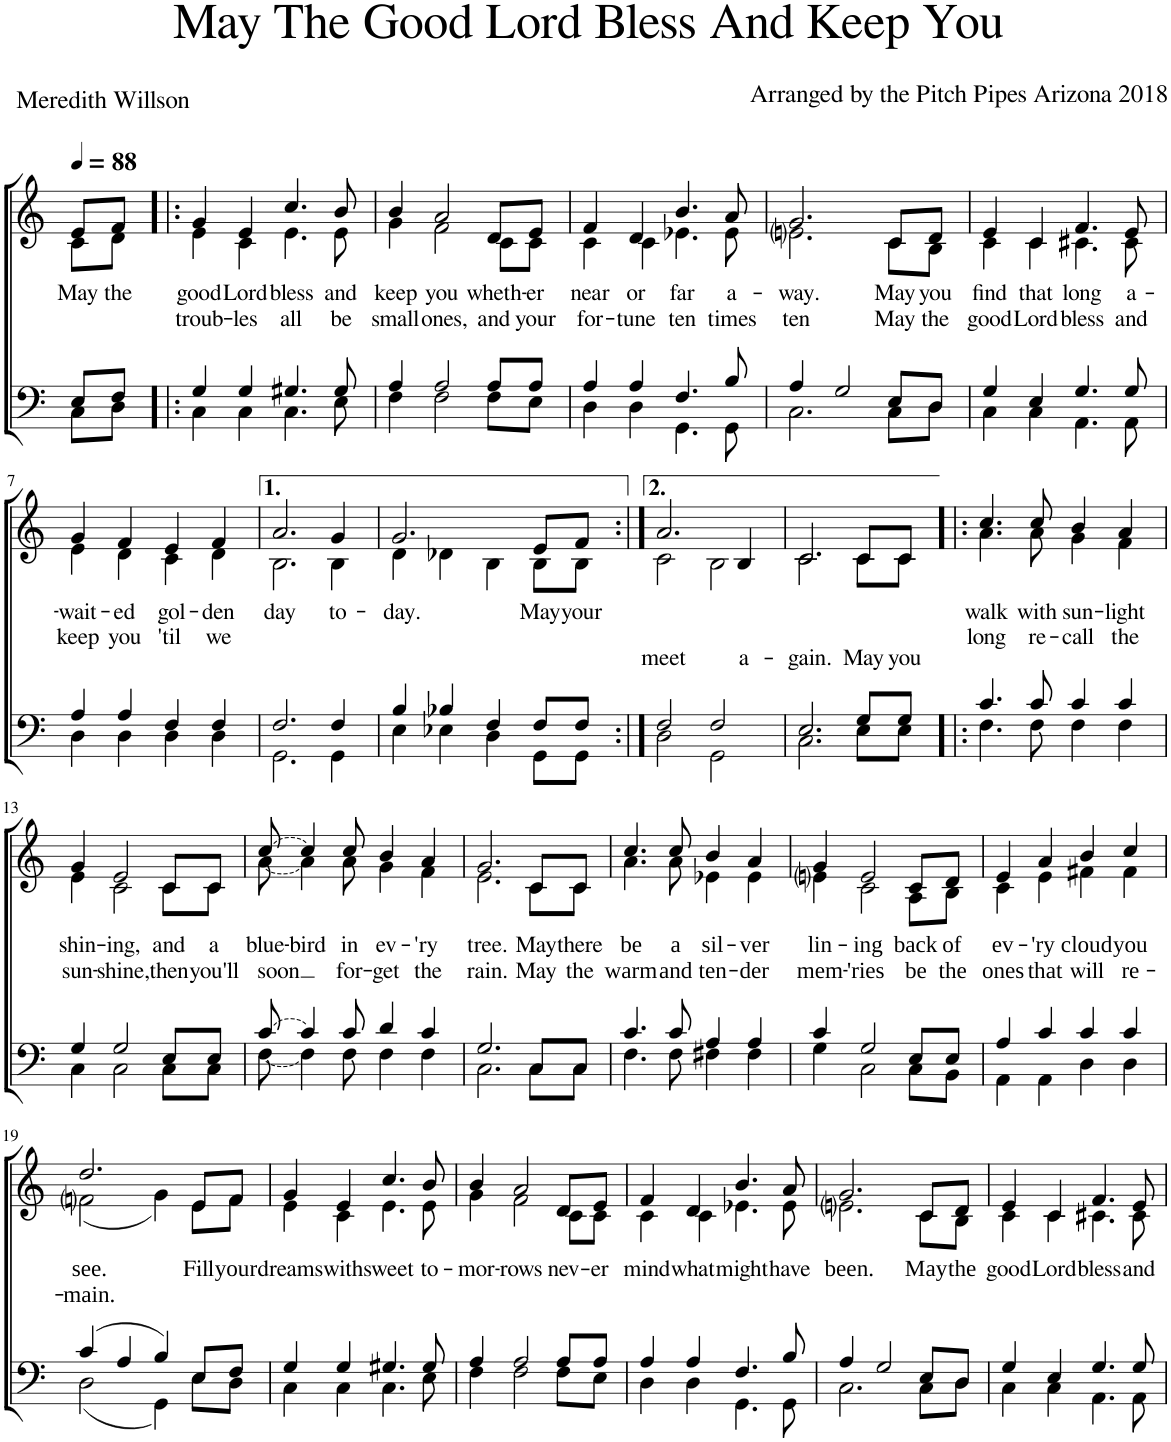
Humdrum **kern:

**kern	**kern	**text	**text
*part2	*part1	*part1	*part1
*staff2	*staff1	*staff1	*staff1
*I"Men	*I"Women	*	*
*clefF4	*clefG2	*	*
*k[]	*k[]	*	*
=1	=1	=1	=1
*^	*	*	*
!	!	!	!LO:LY:b	!
*	*	*^	*	*
8E/L	8C\L	8e/L	8c\L	May	.
!	!	!	!	!LO:LY:b	!
8F/J	8D\J	8f/J	8d\J	the	.
=2!|:	=2!|:	=2!|:	=2!|:	=2!|:	=2!|:
!	!	!	!	!LO:LY:b	!LO:LY:b
4G/	4C\	4g/	4e\	good	troub-
!	!	!	!	!LO:LY:b	!LO:LY:b
4G/	4C\	4e/	4c\	Lord	-les
!	!	!	!	!LO:LY:b	!LO:LY:b
4.G#X/	4.C\	4.cc/	4.e\	bless	all
!	!	!	!	!LO:LY:b	!LO:LY:b
8G#/	8E\	8b/	8e\	and	be
=3	=3	=3	=3	=3	=3
!	!	!	!	!LO:LY:b	!LO:LY:b
4A/	4F\	4b/	4g\	keep	small
!	!	!	!	!LO:LY:b	!LO:LY:b
2A/	2F\	2a/	2f\	you	ones,
!	!	!	!	!LO:LY:b	!LO:LY:b
8A/L	8F\L	8d/L	8c\L	wheth-	and
!	!	!	!	!LO:LY:b	!LO:LY:b
8A/J	8E\J	8e/J	8c\J	-er	your
=4	=4	=4	=4	=4	=4
!	!	!	!	!LO:LY:b	!LO:LY:b
4A/	4D\	4f/	4c\	near	for-
!	!	!	!	!LO:LY:b	!LO:LY:b
4A/	4D\	4d/	4c\	or	-tune
!	!	!	!	!LO:LY:b	!LO:LY:b
4.F/	4.GG\	4.b/	4.e-X\	far	ten
!	!	!	!	!LO:LY:b	!LO:LY:b
8B/	8GG\	8a/	8e-\	a-	times
=5	=5	=5	=5	=5	=5
!	!	!	!	!LO:LY:b	!LO:LY:b
4A/	2.C\	2.g/	2.eni\	-way.	ten
2G/	.	.	.	.	.
!	!	!	!	!LO:LY:b	!
8E/L	8C\L	8c/L	8c\L	May May	.
!	!	!	!	!LO:LY:b	!LO:LY:b
8D/J	8D\J	8d/J	8B\J	you	the
=6	=6	=6	=6	=6	=6
!	!	!	!	!LO:LY:b	!LO:LY:b
4G/	4C\	4e/	4c\	find	good
!	!	!	!	!LO:LY:b	!LO:LY:b
4E/	4C\	4c/	4c\	that	Lord
!	!	!	!	!LO:LY:b	!LO:LY:b
4.G/	4.AA\	4.f/	4.c#X\	long	bless
!	!	!	!	!LO:LY:b	!LO:LY:b
8G/	8AA\	8e/	8c#\	a-	and
!!LO:LB:g=z	!!
=7	=7	=7	=7	=7	=7
!	!	!	!	!LO:LY:b	!LO:LY:b
4A/	4D\	4g/	4e\	-wait-	keep
!	!	!	!	!LO:LY:b	!LO:LY:b
4A/	4D\	4f/	4d\	-ed	you
!	!	!	!	!LO:LY:b	!LO:LY:b
4F/	4D\	4e/	4c\	gol-	'til
!	!	!	!	!LO:LY:b	!LO:LY:b
4F/	4D\	4f/	4d\	-den	we
=8	=8	=8	=8	=8	=8
!	!	!	!	!LO:LY:b	!
2.F/	2.GG\	2.a/	2.B\	day	.
!	!	!	!	!LO:LY:b	!
4F/	4GG\	4g/	4B\	to-	.
=9	=9	=9	=9	=9	=9
!	!	!	!	!LO:LY:b	!
4B/	4E\	2.g/	4d\	-day.	.
4B-X/	4E-X\	.	4d-X\	.	.
4F/	4D\	.	4B\	.	.
!	!	!	!	!LO:LY:b	!
8F/L	8GG\L	8e/L	8B\L	May	.
!	!	!	!	!LO:LY:b	!
8F/J	8GG\J	8f/J	8B\J	your	.
=10:|!	=10:|!	=10:|!	=10:|!	=10:|!	=10:|!
!	!	!	!	!LO:LY:b	!
2F/	2D\	2.a/	2c\	meet	.
2F/	2GG\	.	2B\	.	.
!	!	!	!	!LO:LY:b	!
.	.	4B/	.	a-	.
=11	=11	=11	=11	=11	=11
!	!	!	!	!LO:LY:b	!
2.E/	2.C\	2.c/	2.c\	-gain.	.
!	!	!	!	!LO:LY:b	!
8G/L	8E\L	8c/L	8c\L	May	.
!	!	!	!	!LO:LY:b	!
8G/J	8E\J	8c/J	8c\J	you	.
=12!|:	=12!|:	=12!|:	=12!|:	=12!|:	=12!|:
!	!	!	!	!LO:LY:b	!LO:LY:b
4.c/	4.F\	4.cc/	4.a\	walk	long
!	!	!	!	!LO:LY:b	!LO:LY:b
8c/	8F\	8cc/	8a\	with	re-
!	!	!	!	!LO:LY:b	!LO:LY:b
4c/	4F\	4b/	4g\	sun-	-call
!	!	!	!	!LO:LY:b	!LO:LY:b
4c/	4F\	4a/	4f\	-light	the
!!LO:LB:g=z	!!
=13	=13	=13	=13	=13	=13
!	!	!	!	!LO:LY:b	!LO:LY:b
4G/	4C\	4g/	4e\	shin-	sun-
!	!	!	!	!LO:LY:b	!LO:LY:b
2G/	2C\	2e/	2c\	-ing,	-shine,
!	!	!	!	!LO:LY:b	!LO:LY:b
8E/L	8C\L	8c/L	8c\L	and	then
!	!	!	!	!LO:LY:b	!LO:LY:b
8E/J	8C\J	8c/J	8c\J	a	you'll
=14	=14	=14	=14	=14	=14
!LO:T:dash	!LO:T:dash	!LO:T:dash	!LO:T:dash	!LO:LY:b	!LO:LY:b
[8c/	[8F\	[8cc/	[8a\	blue-	soon
!	!	!	!	!LO:LY:b	!
4c/]	4F\]	4cc/]	4a\]	-bird	.
!	!	!	!	!LO:LY:b	!LO:LY:b
8c/	8F\	8cc/	8a\	in	for-
!	!	!	!	!LO:LY:b	!LO:LY:b
4d/	4F\	4b/	4g\	ev-	-get
!	!	!	!	!LO:LY:b	!LO:LY:b
4c/	4F\	4a/	4f\	-'ry	the
=15	=15	=15	=15	=15	=15
!	!	!	!	!LO:LY:b	!LO:LY:b
2.G/	2.C\	2.g/	2.e\	tree.	rain.
!	!	!	!	!LO:LY:b	!LO:LY:b
8C/L	8C\L	8c/L	8c\L	May	May
!	!	!	!	!LO:LY:b	!LO:LY:b
8C/J	8C\J	8c/J	8c\J	there	the
=16	=16	=16	=16	=16	=16
!	!	!	!	!LO:LY:b	!LO:LY:b
4.c/	4.F\	4.cc/	4.a\	be	warm
!	!	!	!	!LO:LY:b	!LO:LY:b
8c/	8F\	8cc/	8a\	a	and
!	!	!	!	!LO:LY:b	!LO:LY:b
4A/	4F#X\	4b/	4e-X\	sil-	ten-
!	!	!	!	!LO:LY:b	!LO:LY:b
4A/	4F#\	4a/	4e-\	-ver	-der
=17	=17	=17	=17	=17	=17
!	!	!	!	!LO:LY:b	!LO:LY:b
4c/	4G\	4g/	4eni\	lin-	mem-
!	!	!	!	!LO:LY:b	!LO:LY:b
2G/	2C\	2e/	2c\	-ing	-'ries
!	!	!	!	!LO:LY:b	!LO:LY:b
8E/L	8C\L	8c/L	8A\L	back	be
!	!	!	!	!LO:LY:b	!LO:LY:b
8E/J	8BB\J	8d/J	8B\J	of	the
=18	=18	=18	=18	=18	=18
!	!	!	!	!LO:LY:b	!LO:LY:b
4A/	4AA\	4e/	4c\	ev-	ones
!	!	!	!	!LO:LY:b	!LO:LY:b
4c/	4AA\	4a/	4e\	-'ry	that
!	!	!	!	!LO:LY:b	!LO:LY:b
4c/	4D\	4b/	4f#X\	cloud	will
!	!	!	!	!LO:LY:b	!LO:LY:b
4c/	4D\	4cc/	4f#\	you	re-
!!LO:LB:g=z	!!
=19	=19	=19	=19	=19	=19
!	!	!	!	!LO:LY:b	!LO:LY:b
(4c/	(2D\	2.dd/	(2fni\	see.	-main.
4A/	.	.	.	.	.
4B/)	4GG\)	.	4g\)	.	.
!	!	!	!	!LO:LY:b	!
8E/L	8E\L	8e/L	8e\L	Fill	.
!	!	!	!	!LO:LY:b	!
8F/J	8D\J	8f/J	8f\J	your	.
=20	=20	=20	=20	=20	=20
!	!	!	!	!LO:LY:b	!
4G/	4C\	4g/	4e\	dreams	.
!	!	!	!	!LO:LY:b	!
4G/	4C\	4e/	4c\	with	.
!	!	!	!	!LO:LY:b	!
4.G#X/	4.C\	4.cc/	4.e\	sweet	.
!	!	!	!	!LO:LY:b	!
8G#/	8E\	8b/	8e\	to-	.
=21	=21	=21	=21	=21	=21
!	!	!	!	!LO:LY:b	!
4A/	4F\	4b/	4g\	-mor-	.
!	!	!	!	!LO:LY:b	!
2A/	2F\	2a/	2f\	-rows	.
!	!	!	!	!LO:LY:b	!
8A/L	8F\L	8d/L	8c\L	nev-	.
!	!	!	!	!LO:LY:b	!
8A/J	8E\J	8e/J	8c\J	-er	.
=22	=22	=22	=22	=22	=22
!	!	!	!	!LO:LY:b	!
4A/	4D\	4f/	4c\	mind	.
!	!	!	!	!LO:LY:b	!
4A/	4D\	4d/	4c\	what	.
!	!	!	!	!LO:LY:b	!
4.F/	4.GG\	4.b/	4.e-X\	might	.
!	!	!	!	!LO:LY:b	!
8B/	8GG\	8a/	8e-\	have	.
=23	=23	=23	=23	=23	=23
!	!	!	!	!LO:LY:b	!
4A/	2.C\	2.g/	2.eni\	been.	.
2G/	.	.	.	.	.
!	!	!	!	!LO:LY:b	!
8E/L	8C\L	8c/L	8c\L	May	.
!	!	!	!	!LO:LY:b	!
8D/J	8D\J	8d/J	8B\J	the	.
=24	=24	=24	=24	=24	=24
!	!	!	!	!LO:LY:b	!
4G/	4C\	4e/	4c\	good	.
!	!	!	!	!LO:LY:b	!
4E/	4C\	4c/	4c\	Lord	.
!	!	!	!	!LO:LY:b	!
4.G/	4.AA\	4.f/	4.c#X\	bless	.
!	!	!	!	!LO:LY:b	!
8G/	8AA\	8e/	8c#\	and	.
*v	*v	*	*	*	*
*	*v	*v	*	*
=	=	=	=
*-	*-	*-	*-
